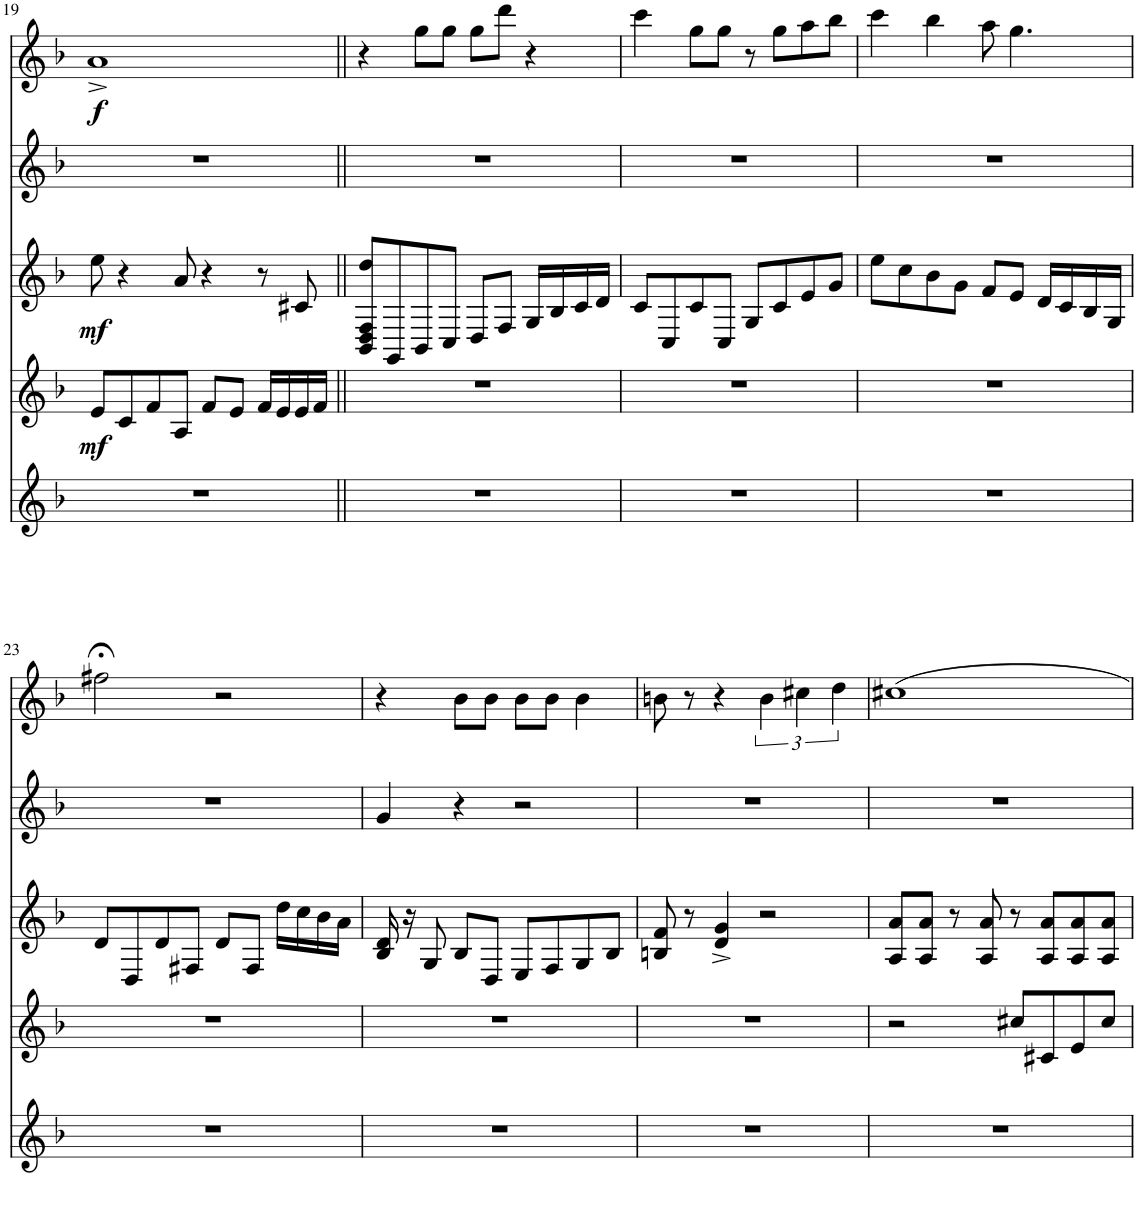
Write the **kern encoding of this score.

**kern	**kern	**dynam	**kern	**dynam	**kern	**kern	**dynam
*part5	*part4	*part4	*part3	*part3	*part2	*part1	*part1
*staff5	*staff4	*staff4	*staff3	*staff3	*staff2	*staff1	*staff1
*I"ピアノ	*I"ピアノ	*	*I"ピアノ	*	*I"ピアノ	*I"Piano	*
*	*	*	*	*	*	*I'Pno	*
!!LO:PB:g=z
*clefG2	*clefG2	*	*clefG2	*	*clefG2	*clefG2	*
*k[b-]	*k[b-]	*	*k[b-]	*	*k[b-]	*k[b-]	*
*M4/4	*M4/4	*	*M4/4	*	*M4/4	*M4/4	*
*met(c)	*met(c)	*	*met(c)	*	*met(c)	*met(c)	*
=19	=19	=19	=19	=19	=19	=19	=19
!	!	!LO:DY:b	!	!LO:DY:b	!	!	!LO:DY:b
1r	8e/L	mf	8ee\	mf	1r	1a^	f
.	8c/	.	4r	.	.	.	.
.	8f/	.	.	.	.	.	.
.	8A/J	.	8a/	.	.	.	.
.	8f/L	.	4r	.	.	.	.
.	8e/J	.	.	.	.	.	.
.	16f/LL	.	8r	.	.	.	.
.	16e/	.	.	.	.	.	.
.	16e/	.	8c#X/	.	.	.	.
.	16f/JJ	.	.	.	.	.	.
=20||	=20||	=20||	=20||	=20||	=20||	=20||	=20||
1r	1r	.	8BB-/ 8D/ 8F/ 8dd/L	.	1r	4r	.
.	.	.	8GG/	.	.	.	.
.	.	.	8BB-/	.	.	8gg\L	.
.	.	.	8C/J	.	.	8gg\J	.
.	.	.	8D/L	.	.	8gg\L	.
.	.	.	8F/J	.	.	8ddd\J	.
.	.	.	16G/LL	.	.	4r	.
.	.	.	16B-/	.	.	.	.
.	.	.	16c/	.	.	.	.
.	.	.	16d/JJ	.	.	.	.
=21	=21	=21	=21	=21	=21	=21	=21
1r	1r	.	8c/L	.	1r	4ccc\	.
.	.	.	8C/	.	.	.	.
.	.	.	8c/	.	.	8gg\L	.
.	.	.	8C/J	.	.	8gg\J	.
.	.	.	8G/L	.	.	8r	.
.	.	.	8c/	.	.	8gg\L	.
.	.	.	8e/	.	.	8aa\	.
.	.	.	8g/J	.	.	8bb-\J	.
=22	=22	=22	=22	=22	=22	=22	=22
1r	1r	.	8ee\L	.	1r	4ccc\	.
.	.	.	8cc\	.	.	.	.
.	.	.	8b-\	.	.	4bb-\	.
.	.	.	8g\J	.	.	.	.
.	.	.	8f/L	.	.	8aa\	.
.	.	.	8e/J	.	.	4.gg\	.
.	.	.	16d/LL	.	.	.	.
.	.	.	16c/	.	.	.	.
.	.	.	16B-/	.	.	.	.
.	.	.	16G/JJ	.	.	.	.
!!LO:LB:g=z
=23	=23	=23	=23	=23	=23	=23	=23
1r	1r	.	8d/L	.	1r	2ff#X;<\	.
.	.	.	8D/	.	.	.	.
.	.	.	8d/	.	.	.	.
.	.	.	8F#X/J	.	.	.	.
.	.	.	8d/L	.	.	2r	.
.	.	.	8F#/J	.	.	.	.
.	.	.	16dd\LL	.	.	.	.
.	.	.	16cc\	.	.	.	.
.	.	.	16b-\	.	.	.	.
.	.	.	16a\JJ	.	.	.	.
=24	=24	=24	=24	=24	=24	=24	=24
1r	1r	.	16B-/ 16d/	.	4g/	4r	.
.	.	.	16r	.	.	.	.
.	.	.	8G/	.	.	.	.
.	.	.	8B-/L	.	4r	8b-\L	.
.	.	.	8D/J	.	.	8b-\J	.
.	.	.	8E/L	.	2r	8b-\L	.
.	.	.	8F/	.	.	8b-\J	.
.	.	.	8G/	.	.	4b-\	.
.	.	.	8B-/J	.	.	.	.
=25	=25	=25	=25	=25	=25	=25	=25
1r	1r	.	8Bn/ 8f/	.	1r	8bn\	.
.	.	.	8r	.	.	8r	.
.	.	.	4d/^ 4g/^	.	.	4r	.
.	.	.	2r	.	.	6b\	.
.	.	.	.	.	.	6cc#X\	.
.	.	.	.	.	.	6dd\	.
=26	=26	=26	=26	=26	=26	=26	=26
1r	2r	.	8A/ 8a/L	.	1r	1cc#X	.
.	.	.	8A/ 8a/J	.	.	.	.
.	.	.	8r	.	.	.	.
.	.	.	8A/ 8a/	.	.	.	.
.	8cc#X/L	.	8r	.	.	.	.
.	8c#X/	.	8A/ 8a/L	.	.	.	.
.	8e/	.	8A/ 8a/	.	.	.	.
.	8cc#/J	.	8A/ 8a/J	.	.	.	.
=	=	=	=	=	=	=	=
*-	*-	*-	*-	*-	*-	*-	*-
